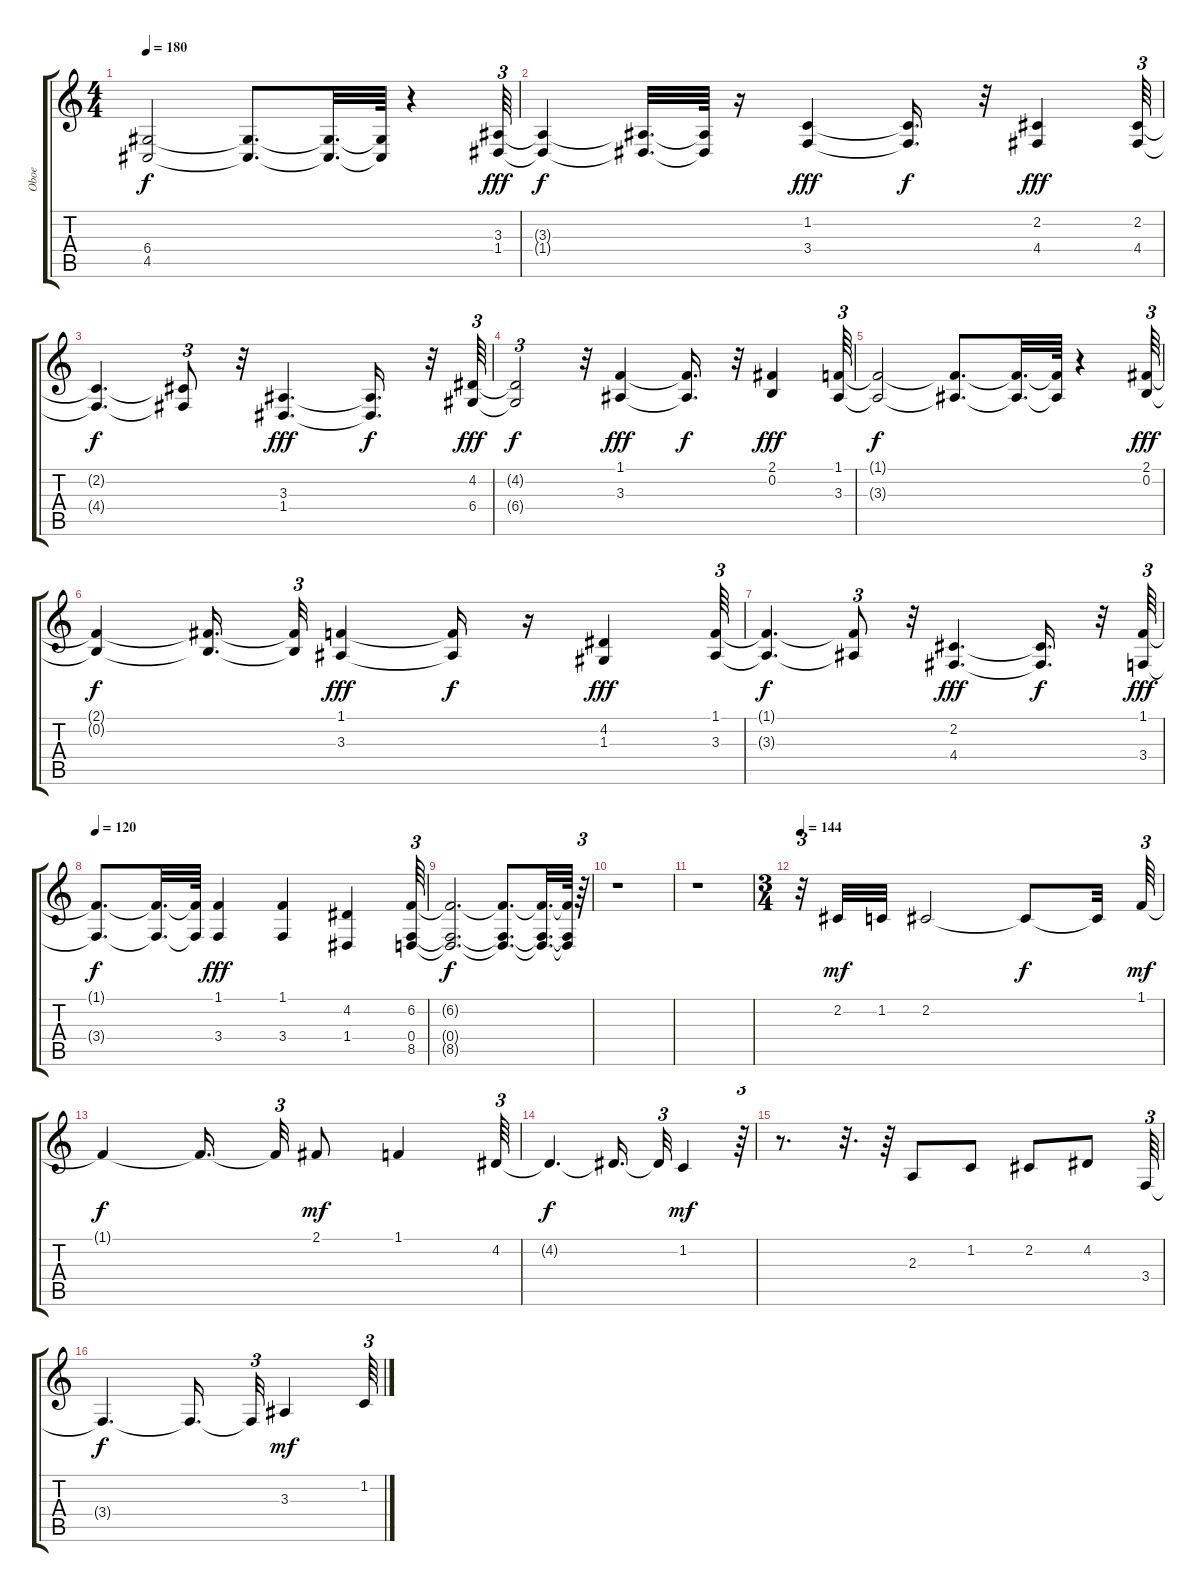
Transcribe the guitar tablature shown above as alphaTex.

\track ("Oboe" "Oboe") {instrument oboe}
\staff {score tabs}
\tuning (E4 B3 G3 D3 A2 E2) {hide}
\ts (4 4)
\tempo 180
\clef g2
\ks c
(6.4{t} 4.5{t}).2{dy f} (6.4{t} 4.5{t}).8{d} (6.4{t} 4.5{t}).32{d} (6.4{t} 4.5{t}).64 r.4 (3.3 1.4).64{tu (3 2) dy fff} |
(3.3{t} 1.4{t}).4{dy f} (3.3{t} 1.4{t}).32{d} (3.3{t} 1.4{t}).64 r.16 (1.2 3.4).4{dy fff} (1.2{t} 3.4{t}).16{d dy f} r.32 (2.2 4.4).4{dy fff} (2.2 4.4).64{tu (3 2)} |
(2.2{t} 4.4{t}).4{d dy f} (2.2{t} 4.4{t}).8{tu (3 2)} r.32 (3.3 1.4).4{d dy fff} (3.3{t} 1.4{t}).16{d dy f} r.32 (4.2 6.4).64{tu (3 2) dy fff} |
(4.2{t} 6.4{t}).2{tu (3 2) dy f} r.32 (1.1 3.3).4{dy fff} (1.1{t} 3.3{t}).16{d dy f} r.32 (2.1 0.2).4{dy fff} (1.1 3.3).64{tu (3 2)} |
(1.1{t} 3.3{t}).2{dy f} (1.1{t} 3.3{t}).8{d} (1.1{t} 3.3{t}).32{d} (1.1{t} 3.3{t}).64 r.4 (2.1 0.2).64{tu (3 2) dy fff} |
(2.1{t} 0.2{t}).4{dy f} (2.1{t} 0.2{t}).16{d} (2.1{t} 0.2{t}).32{tu (3 2)} (1.1 3.3).4{dy fff} (1.1{t} 3.3{t}).16{dy f} r.16 (4.2 1.3).4{dy fff} (1.1 3.3).64{tu (3 2)} |
(1.1{t} 3.3{t}).4{d dy f} (1.1{t} 3.3{t}).8{tu (3 2)} r.32 (2.2 4.4).4{d dy fff} (2.2{t} 4.4{t}).16{d dy f} r.32 (1.1 3.4).64{tu (3 2) dy fff} |
\tempo 120
(1.1{t} 3.4{t}).8{d dy f} (1.1{t} 3.4{t}).32{d} (1.1{t} 3.4{t}).64 (1.1 3.4).4{dy fff} (1.1 3.4).4 (4.2 1.4).4 (6.2 0.4 8.5).64{tu (3 2)} |
(6.2{t} 0.4{t} 8.5{t}).2{d dy f} (6.2{t} 0.4{t} 8.5{t}).8{d} (6.2{t} 0.4{t} 8.5{t}).32{d} (6.2{t} 0.4{t} 8.5{t}).64 r.64{tu (3 2)} |
r.1 |
r.1 |
\ts (3 4)
\tempo 144
r.32{tu (3 2)} 2.2.32{dy mf volume 12 balance 9 instrument harpsichord} 1.2.32 2.2.2 2.2{t}.8{dy f} 2.2{t}.32 1.1.64{tu (3 2) dy mf} |
1.1{t}.4{dy f} 1.1{t}.16{d beam splitsecondary} 1.1{t}.32{tu (3 2)} 2.1.8{dy mf} 1.1.4 4.2.64{tu (3 2)} |
4.2{t}.4{d dy f} 4.2{t}.16{d} 4.2{t}.32{tu (3 2)} 1.2.4{dy mf} r.64{tu (3 2)} |
r.8{d} r.32{d} r.64 2.3.8 1.2.8 2.2.8 4.2.8 3.4.64{tu (3 2)} |
3.4{t}.4{d dy f} 3.4{t}.16{d} 3.4{t}.32{tu (3 2)} 3.3.4{dy mf} 1.2.64{tu (3 2)}
